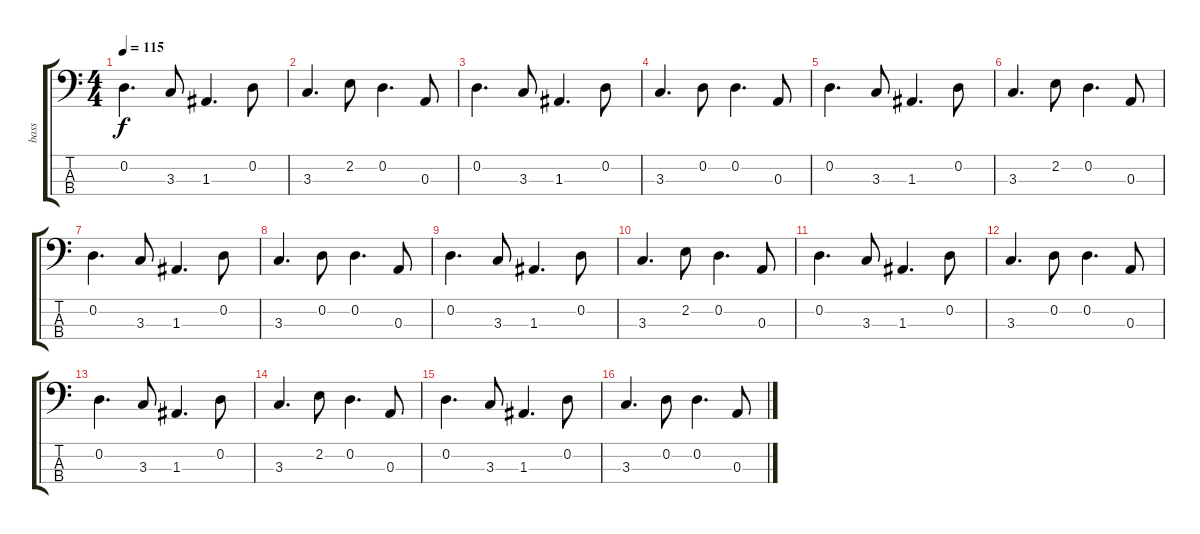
\track ("bass" "bass") {instrument fretlessbass}
\staff {score tabs}
\tuning (G2 D2 A1 E1) {hide}
\ts (4 4)
\tempo 115
\clef f4
\ks c
0.2.4{d dy f} 3.3.8 1.3.4{d} 0.2.8 |
3.3.4{d} 2.2.8 0.2.4{d} 0.3.8 |
0.2.4{d} 3.3.8 1.3.4{d} 0.2.8 |
3.3.4{d} 0.2.8 0.2.4{d} 0.3.8 |
0.2.4{d} 3.3.8 1.3.4{d} 0.2.8 |
3.3.4{d} 2.2.8 0.2.4{d} 0.3.8 |
0.2.4{d} 3.3.8 1.3.4{d} 0.2.8 |
3.3.4{d} 0.2.8 0.2.4{d} 0.3.8 |
0.2.4{d} 3.3.8 1.3.4{d} 0.2.8 |
3.3.4{d} 2.2.8 0.2.4{d} 0.3.8 |
0.2.4{d} 3.3.8 1.3.4{d} 0.2.8 |
3.3.4{d} 0.2.8 0.2.4{d} 0.3.8 |
0.2.4{d} 3.3.8 1.3.4{d} 0.2.8 |
3.3.4{d} 2.2.8 0.2.4{d} 0.3.8 |
0.2.4{d} 3.3.8 1.3.4{d} 0.2.8 |
3.3.4{d} 0.2.8 0.2.4{d} 0.3.8
